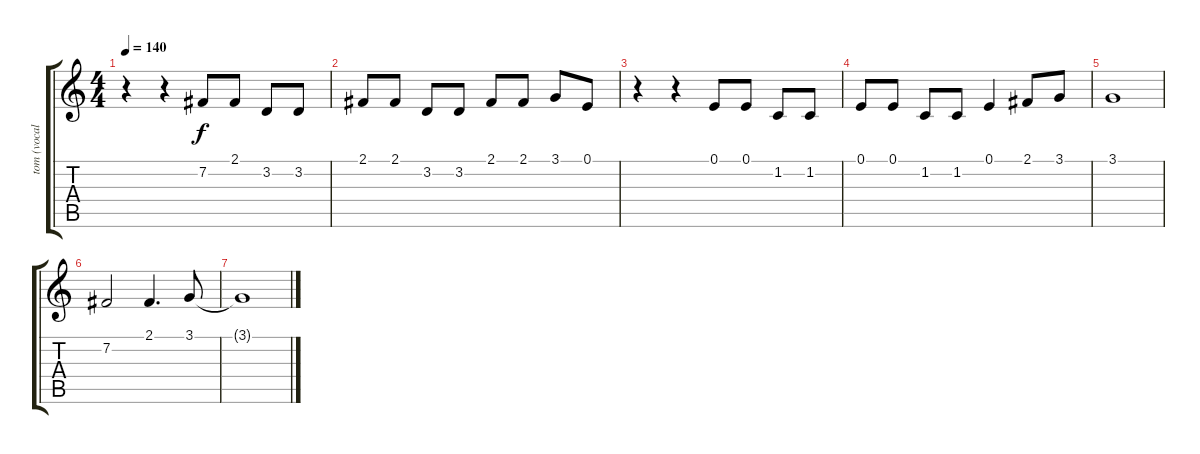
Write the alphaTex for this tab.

\track ("tom (vocal)" "tom (vocal") {instrument trumpet}
\staff {score tabs}
\tuning (E4 B3 G3 D3 A2 E2) {hide}
\ts (4 4)
\tempo 140
\clef g2
\ks c
r.4{dy f} r.4 7.2.8 2.1.8 3.2.8 3.2.8 |
2.1.8 2.1.8 3.2.8 3.2.8 2.1.8 2.1.8 3.1.8 0.1.8 |
r.4 r.4 0.1.8 0.1.8 1.2.8 1.2.8 |
0.1.8 0.1.8 1.2.8 1.2.8 0.1.4 2.1.8 3.1.8 |
3.1.1 |
7.2.2 2.1.4{d} 3.1.8 |
3.1{t}.1
